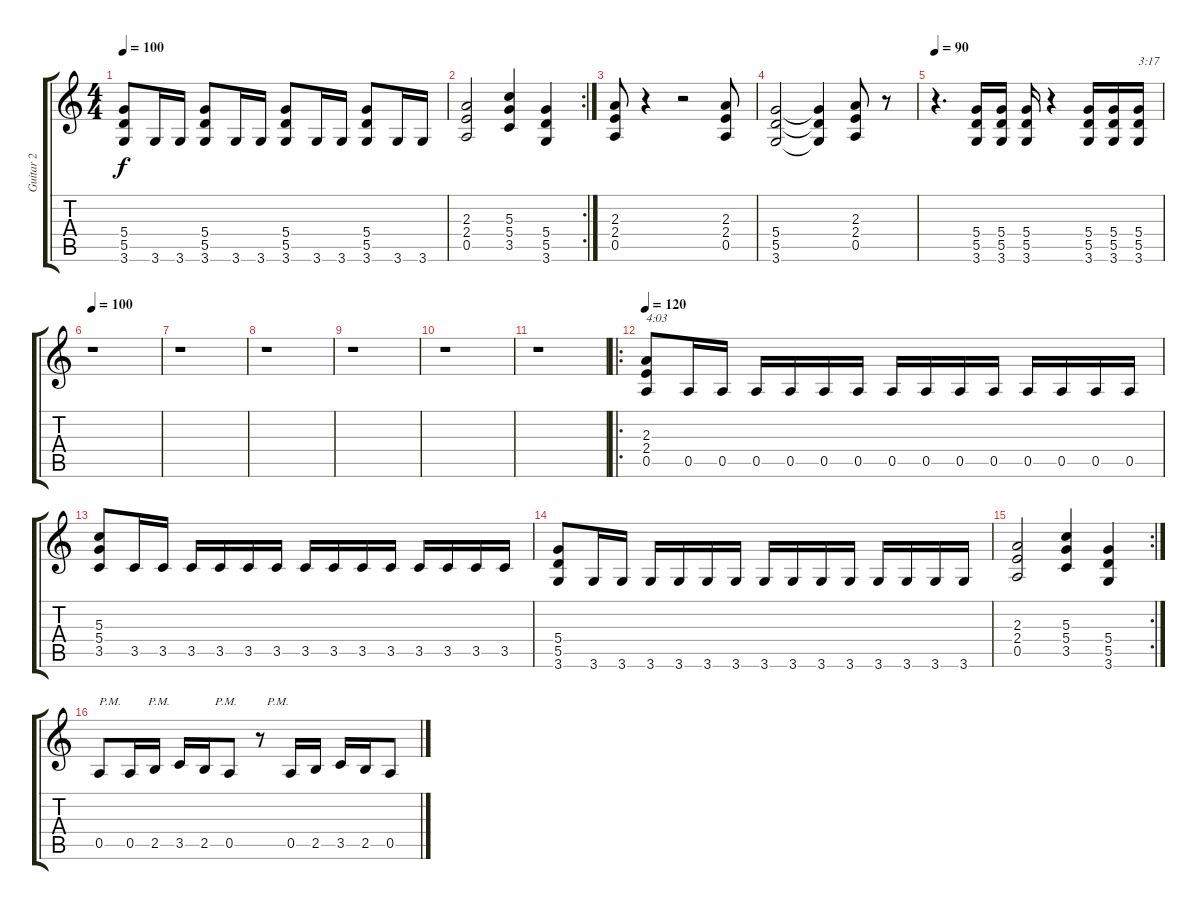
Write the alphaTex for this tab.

\track ("Guitar 2" "Guitar 2") {instrument overdrivenguitar}
\staff {score tabs}
\tuning (E4 B3 G3 D3 A2 E2) {hide}
\ts (4 4)
\tempo 100
\clef g2
\ks c
(5.4 5.5 3.6).8{dy f} 3.6.16 3.6.16 (5.4 5.5 3.6).8 3.6.16 3.6.16 (5.4 5.5 3.6).8 3.6.16 3.6.16 (5.4 5.5 3.6).8 3.6.16 3.6.16 |
\rc 2
(2.3 2.4 0.5).2 (5.3 5.4 3.5).4 (5.4 5.5 3.6).4 |
(2.3 2.4 0.5).8 r.4 r.2 (2.3 2.4 0.5).8 |
(5.4 5.5 3.6).2 (5.4{t} 5.5{t} 3.6{t}).4 (2.3 2.4 0.5).8 r.8 |
\tempo 90
r.4{d} (5.4 5.5 3.6).16 (5.4 5.5 3.6).16 (5.4 5.5 3.6).16 r.4 (5.4 5.5 3.6).16 (5.4 5.5 3.6).16 (5.4 5.5 3.6).16{txt "3:17"} |
\tempo 100
r.1 |
r.1 |
r.1 |
r.1 |
r.1 |
r.1 |
\ro
\tempo 120
(2.3 2.4 0.5).8{txt "4:03"} 0.5.16 0.5.16 0.5.16 0.5.16 0.5.16 0.5.16 0.5.16 0.5.16 0.5.16 0.5.16 0.5.16 0.5.16 0.5.16 0.5.16 |
(5.3 5.4 3.5).8 3.5.16 3.5.16 3.5.16 3.5.16 3.5.16 3.5.16 3.5.16 3.5.16 3.5.16 3.5.16 3.5.16 3.5.16 3.5.16 3.5.16 |
(5.4 5.5 3.6).8 3.6.16 3.6.16 3.6.16 3.6.16 3.6.16 3.6.16 3.6.16 3.6.16 3.6.16 3.6.16 3.6.16 3.6.16 3.6.16 3.6.16 |
\rc 2
(2.3 2.4 0.5).2 (5.3 5.4 3.5).4 (5.4 5.5 3.6).4 |
0.5.8{txt "P.M.         P.M.               P.M.          P.M."} 0.5.16 2.5.16 3.5.16 2.5.16 0.5.8 r.8 0.5.16 2.5.16 3.5.16 2.5.16 0.5.8
